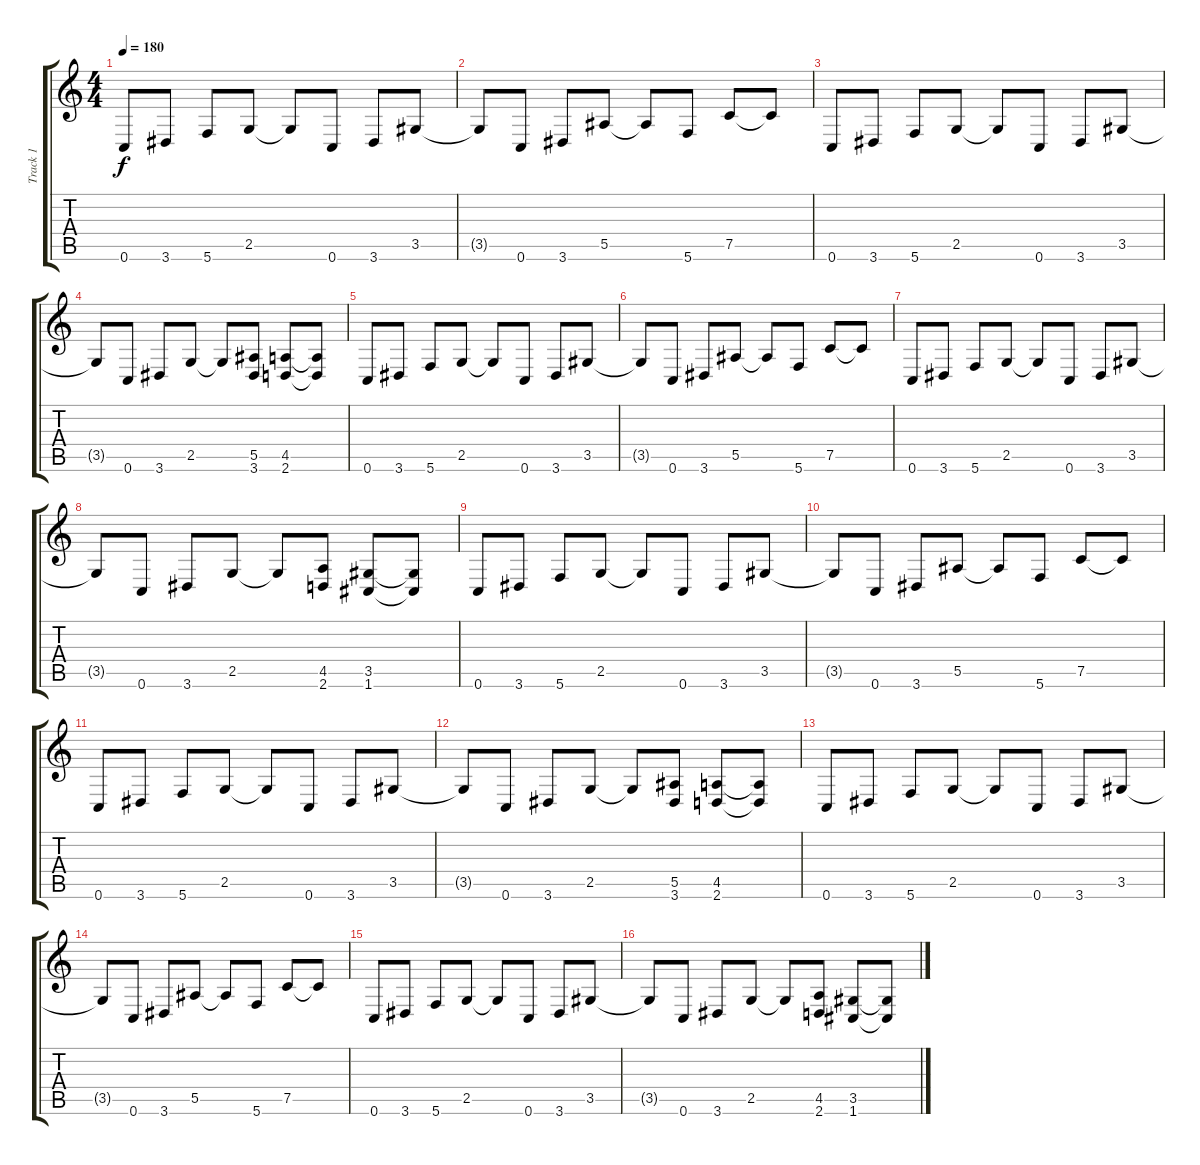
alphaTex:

\track ("Track 1" "Track 1") {instrument distortionguitar}
\staff {score tabs}
\tuning (C4 G3 Eb3 Bb2 F2 C2) {hide}
\ts (4 4)
\tempo 180
\clef g2
\ks c
0.6.8{dy f} 3.6.8 5.6.8 2.5.8 2.5{t}.8 0.6.8 3.6.8 3.5.8 |
3.5{t}.8 0.6.8 3.6.8 5.5.8 5.5{t}.8 5.6.8 7.5.8 7.5{t}.8 |
0.6.8 3.6.8 5.6.8 2.5.8 2.5{t}.8 0.6.8 3.6.8 3.5.8 |
3.5{t}.8 0.6.8 3.6.8 2.5.8 2.5{t}.8 (5.5 3.6).8 (4.5 2.6).8 (4.5{t} 2.6{t}).8 |
0.6.8 3.6.8 5.6.8 2.5.8 2.5{t}.8 0.6.8 3.6.8 3.5.8 |
3.5{t}.8 0.6.8 3.6.8 5.5.8 5.5{t}.8 5.6.8 7.5.8 7.5{t}.8 |
0.6.8 3.6.8 5.6.8 2.5.8 2.5{t}.8 0.6.8 3.6.8 3.5.8 |
3.5{t}.8 0.6.8 3.6.8 2.5.8 2.5{t}.8 (4.5 2.6).8 (3.5 1.6).8 (3.5{t} 1.6{t}).8 |
0.6.8 3.6.8 5.6.8 2.5.8 2.5{t}.8 0.6.8 3.6.8 3.5.8 |
3.5{t}.8 0.6.8 3.6.8 5.5.8 5.5{t}.8 5.6.8 7.5.8 7.5{t}.8 |
0.6.8 3.6.8 5.6.8 2.5.8 2.5{t}.8 0.6.8 3.6.8 3.5.8 |
3.5{t}.8 0.6.8 3.6.8 2.5.8 2.5{t}.8 (5.5 3.6).8 (4.5 2.6).8 (4.5{t} 2.6{t}).8 |
0.6.8 3.6.8 5.6.8 2.5.8 2.5{t}.8 0.6.8 3.6.8 3.5.8 |
3.5{t}.8 0.6.8 3.6.8 5.5.8 5.5{t}.8 5.6.8 7.5.8 7.5{t}.8 |
0.6.8 3.6.8 5.6.8 2.5.8 2.5{t}.8 0.6.8 3.6.8 3.5.8 |
3.5{t}.8 0.6.8 3.6.8 2.5.8 2.5{t}.8 (4.5 2.6).8 (3.5 1.6).8 (3.5{t} 1.6{t}).8
